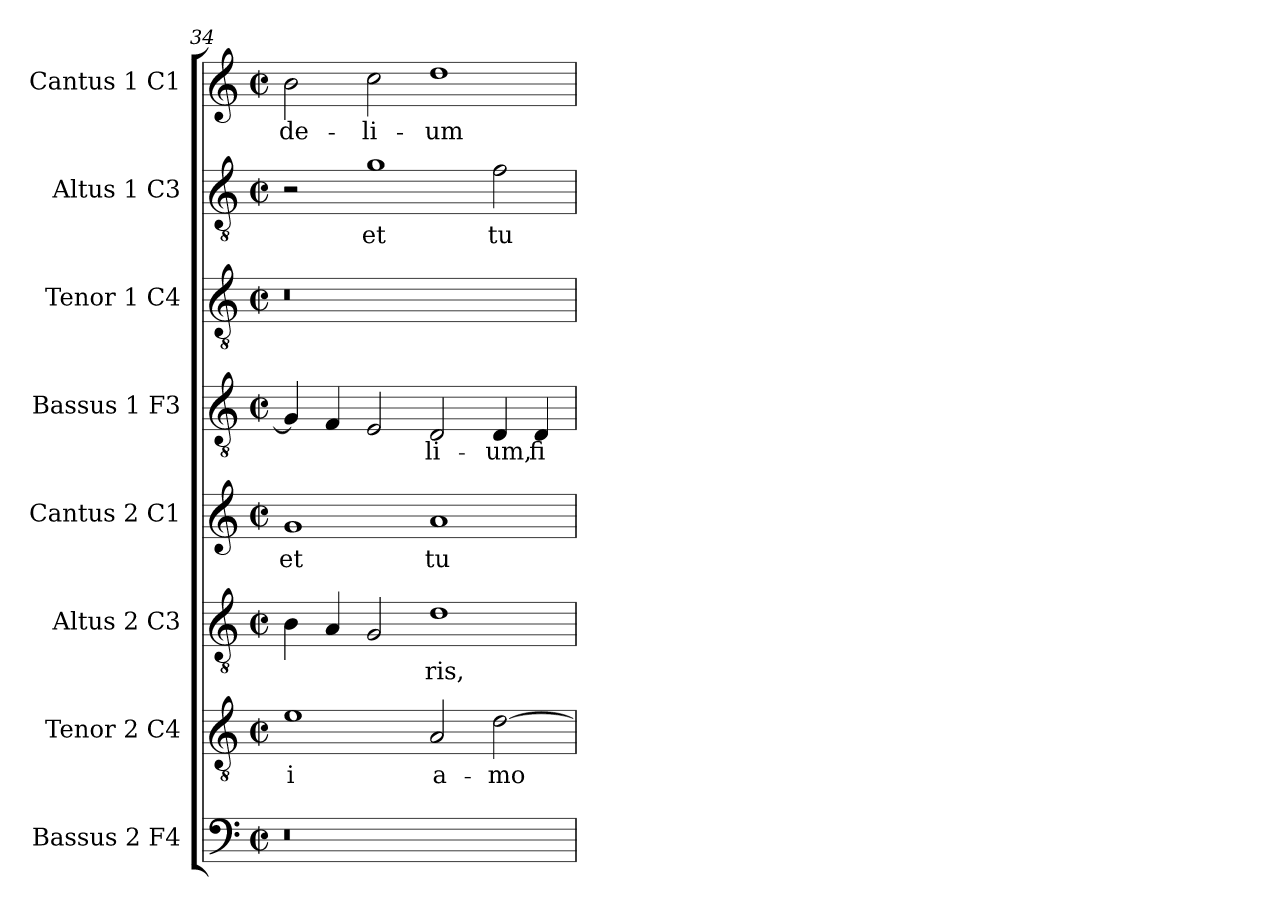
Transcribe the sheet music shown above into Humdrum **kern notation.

**kern	**kern	**text	**kern	**text	**kern	**text	**kern	**text	**kern	**kern	**text	**kern	**text
*part8	*part7	*part7	*part6	*part6	*part5	*part5	*part4	*part4	*part3	*part2	*part2	*part1	*part1
*staff8	*staff7	*staff7	*staff6	*staff6	*staff5	*staff5	*staff4	*staff4	*staff3	*staff2	*staff2	*staff1	*staff1
*I"Bassus 2  F4	*I"Tenor 2  C4	*	*I"Altus 2  C3	*	*I"Cantus 2  C1	*	*I"Bassus 1  F3	*	*I"Tenor 1  C4	*I"Altus 1  C3	*	*I"Cantus 1  C1	*
*I'B2	*I'T2	*	*I'A2	*	*I'C2	*	*I'B1	*	*I'T1	*I'A1	*	*I'C1	*
*clefF4	*clefGv2	*	*clefGv2	*	*clefG2	*	*clefGv2	*	*clefGv2	*clefGv2	*	*clefG2	*
*M2/2	*M2/2	*	*M2/2	*	*M2/2	*	*M2/2	*	*M2/2	*M2/2	*	*M2/2	*
*met(c|)	*met(c|)	*	*met(c|)	*	*met(c|)	*	*met(c|)	*	*met(c|)	*met(c|)	*	*met(c|)	*
=34	=34	=34	=34	=34	=34	=34	=34	=34	=34	=34	=34	=34	=34
!	!	!LO:LY:b:rj	!	!	!	!LO:LY:b:cj	!	!	!	!	!	!	!LO:LY:b:cj
0r	1e	-i	4B\	.	1g	et	4G/]	.	0r	2r	.	2b\	-de-
.	.	.	4A/	.	.	.	4F/	.	.	.	.	.	.
!	!	!	!	!	!	!	!	!	!	!	!LO:LY:b:cj	!	!LO:LY:b:cj
.	.	.	2G/	.	.	.	2E/	.	.	1g	et	2cc\	-li-
!	!	!LO:LY:b:cj	!	!LO:LY:b:cj	!	!LO:LY:b:cj	!	!LO:LY:b:cj	!	!	!	!	!LO:LY:b:cj
.	2A/	a-	1d	-ris,	1a	tu-	2D/	-li-	.	.	.	1dd	-um
!	!	!LO:LY:b:cj	!	!	!	!	!	!LO:LY:b:cj	!	!	!LO:LY:b:cj	!	!
.	[>2d\	-mo-	.	.	.	.	4D/	-um,	.	2f\	tu-	.	.
!	!	!	!	!	!	!	!	!LO:LY:b:cj	!	!	!	!	!
.	.	.	.	.	.	.	4D/	fi-	.	.	.	.	.
=	=	=	=	=	=	=	=	=	=	=	=	=	=
*-	*-	*-	*-	*-	*-	*-	*-	*-	*-	*-	*-	*-	*-
